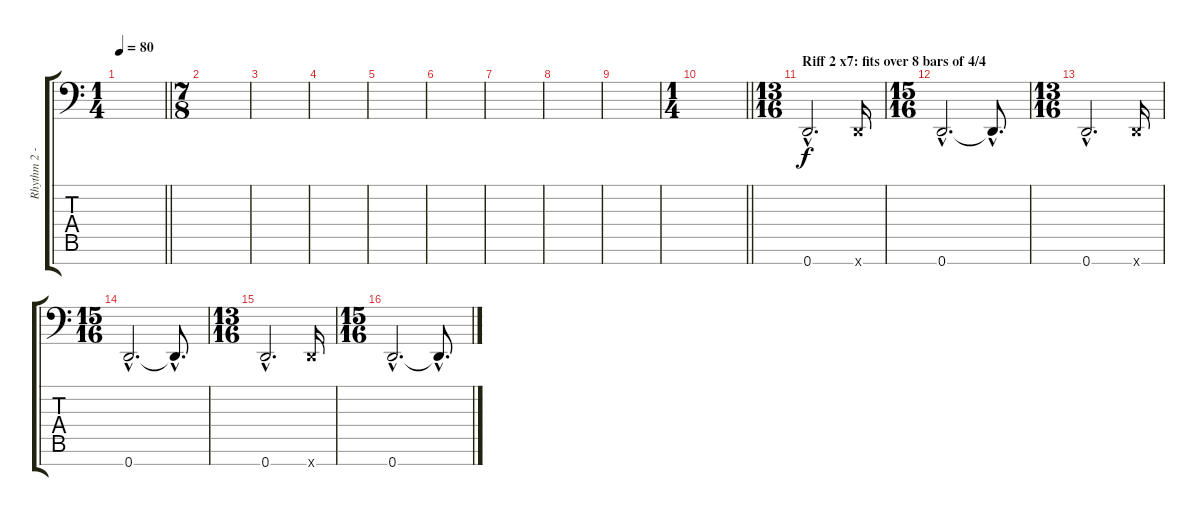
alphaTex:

\track ("Rhythm 2 - 8-String Drop-D" "Rhythm 2 -") {instrument distortionguitar}
\staff {score tabs}
\tuning (A3 F3 C3 G2 D2 A1 D1) {hide}
\ts (1 4)
\tempo 80
\clef f4
\barLineRight lightlight
\ks c
|
\ts (7 8)
\section ("" "")
|
|
|
|
|
|
|
|
\ts (1 4)
\barLineRight lightlight
|
\ts (13 16)
\section ("" "Riff 2 x7: fits over 8 bars of 4/4")
0.7{hac}.2{d} 0.7{x}.16 |
\ts (15 16)
0.7{hac}.2{d} 0.7{hac t}.8{d} |
\ts (13 16)
0.7{hac}.2{d} 0.7{x}.16 |
\ts (15 16)
0.7{hac}.2{d} 0.7{hac t}.8{d} |
\ts (13 16)
0.7{hac}.2{d} 0.7{x}.16 |
\ts (15 16)
0.7{hac}.2{d} 0.7{hac t}.8{d}
